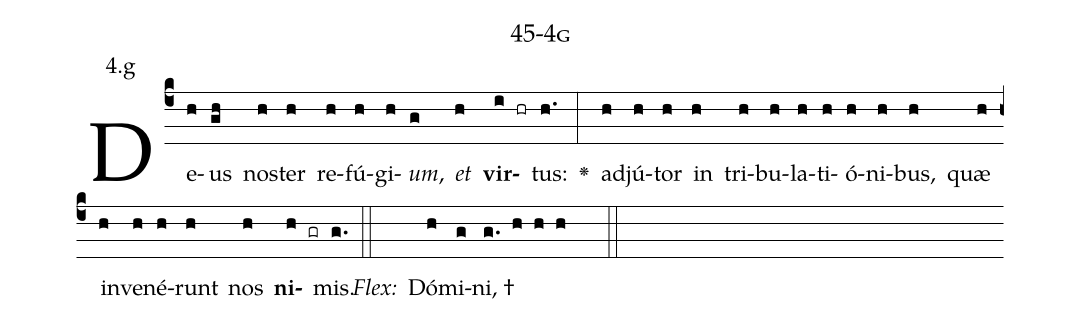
name: 45-4g;
annotation: 4.g;
%%
(c4)De(h)us(gh) nos(h)ter(h) re(h)fú(h)gi(h)<i>um</i>,(g) <i>et</i>(h) <b>vir</b>(i hr)tus:(h.) <v>\greheightstar</v>(:) ad(h)jú(h)tor(h) in(h) tri(h)bu(h)la(h)ti(h)ó(h)ni(h)bus,(h) quæ(h) in(h)ve(h)né(h)runt(h) nos(h) <b>ni</b>(h gr)mis.(g.) (::)
<i>Flex:</i>()  Dó(h)mi(g)ni, †(g. h h h  ::)

%E(h) u(h) o(h) u(h) a(h) e.(g.) (::)
